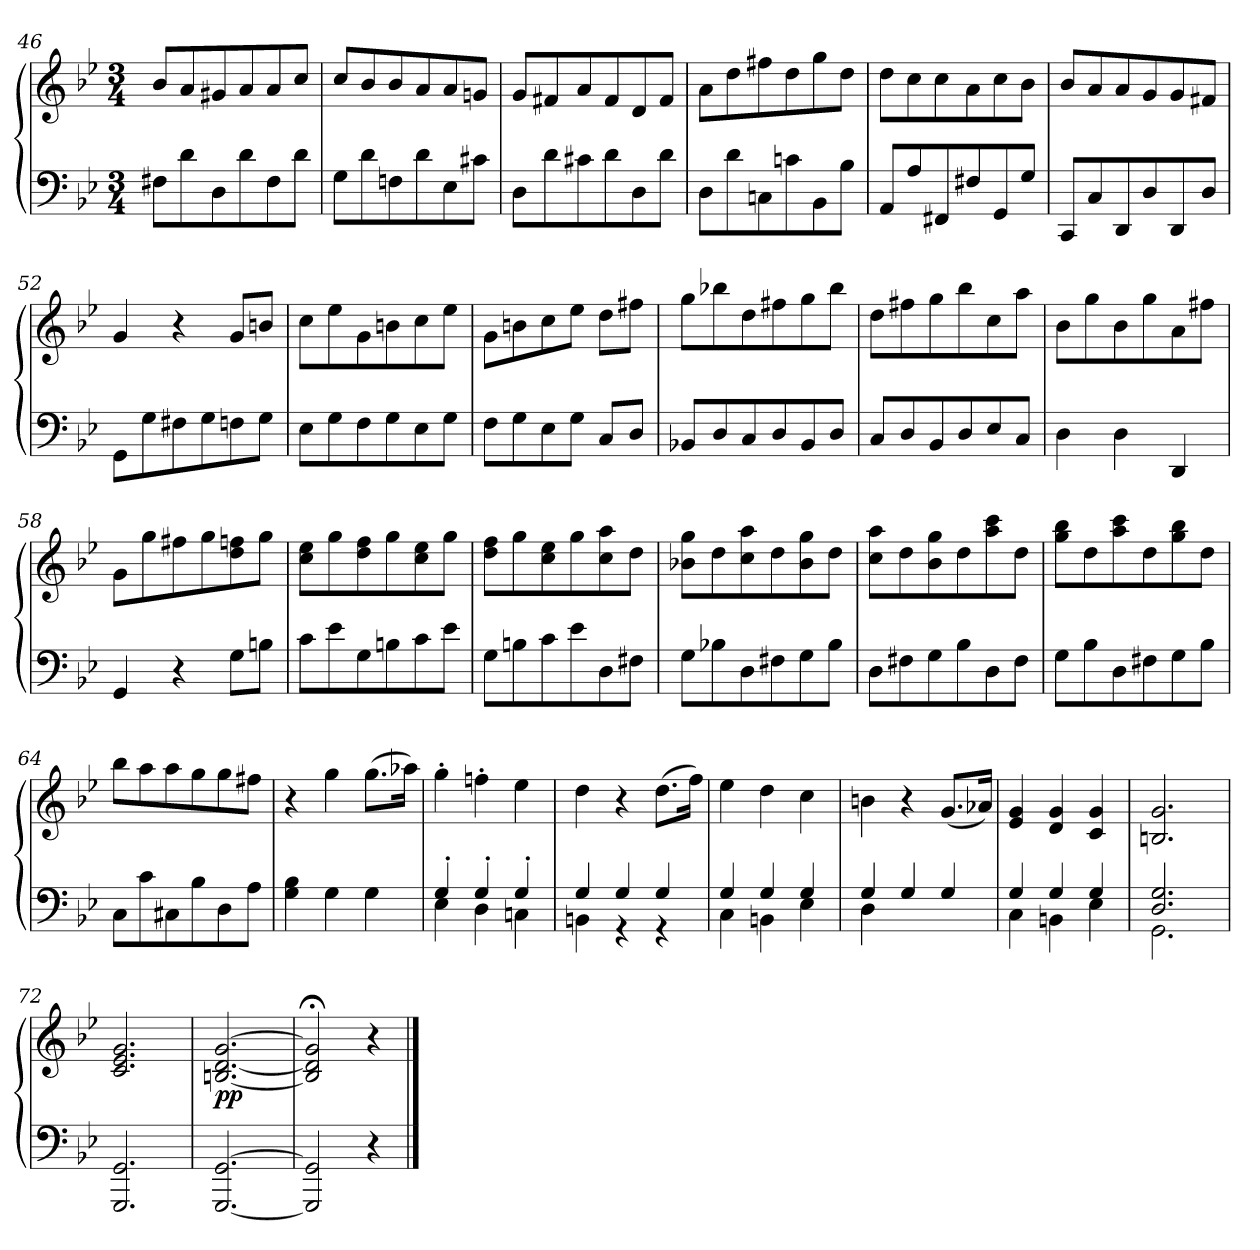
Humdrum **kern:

**kern	**kern	**dynam
*part1	*part1	*part1
*staff2	*staff1	*staff1/2
*clefF4	*clefG2	*
*k[b-e-]	*k[b-e-]	*
*M3/4	*M3/4	*
=46	=46	=46
8F#X\L	8b-/L	.
8d\	8a/	.
8D\	8g#X/	.
8d\	8a/	.
8F#\	8a/	.
8d\J	8cc/J	.
=47	=47	=47
8G\L	8cc/L	.
8d\	8b-/	.
8Fn\	8b-/	.
8d\	8a/	.
8E-\	8a/	.
8c#X\J	8gn/J	.
=48	=48	=48
8D\L	8g/L	.
8d\	8f#X/	.
8c#X\	8a/	.
8d\	8f#/	.
8D\	8d/	.
8d\J	8f#/J	.
=49	=49	=49
8D\L	8a\L	.
8d\	8dd\	.
8Cn\	8ff#X\	.
8cn\	8dd\	.
8BB-\	8gg\	.
8B-\J	8dd\J	.
=50	=50	=50
8AA/L	8dd\L	.
8A/	8cc\	.
8FF#X/	8cc\	.
8F#X/	8a\	.
8GG/	8cc\	.
8G/J	8b-\J	.
!!LO:LB:g=z
=51	=51	=51
8CC/L	8b-/L	.
8C/	8a/	.
8DD/	8a/	.
8D/	8g/	.
8DD/	8g/	.
8D/J	8f#X/J	.
=52	=52	=52
8GG\L	4g/	.
8G\	.	.
8F#X\	4r	.
8G\	.	.
8Fn\	8g/L	.
8G\J	8bn/J	.
=53	=53	=53
8E-\L	8cc\L	.
8G\	8ee-\	.
8F\	8g\	.
8G\	8bn\	.
8E-\	8cc\	.
8G\J	8ee-\J	.
=54	=54	=54
8F\L	8g\L	.
8G\	8bn\	.
8E-\	8cc\	.
8G\J	8ee-\J	.
8C/L	8dd\L	.
8D/J	8ff#X\J	.
=55	=55	=55
8BB-X/L	8gg\L	.
8D/	8bb-X\	.
8C/	8dd\	.
8D/	8ff#X\	.
8BB-/	8gg\	.
8D/J	8bb-\J	.
=56	=56	=56
8C/L	8dd\L	.
8D/	8ff#X\	.
8BB-/	8gg\	.
8D/	8bb-\	.
8E-/	8cc\	.
8C/J	8aa\J	.
=57	=57	=57
4D\	8b-\L	.
.	8gg\	.
4D\	8b-\	.
.	8gg\	.
4DD/	8a\	.
.	8ff#X\J	.
!!LO:LB:g=z
=58	=58	=58
4GG/	8g\L	.
.	8gg\	.
4r	8ff#X\	.
.	8gg\	.
8G\L	8dd\ 8ffn\	.
8Bn\J	8gg\J	.
=59	=59	=59
8c\L	8cc\ 8ee-\L	.
8e-\	8gg\	.
8G\	8dd\ 8ff\	.
8Bn\	8gg\	.
8c\	8cc\ 8ee-\	.
8e-\J	8gg\J	.
=60	=60	=60
8G\L	8dd\ 8ff\L	.
8Bn\	8gg\	.
8c\	8cc\ 8ee-\	.
8e-\	8gg\	.
8D\	8cc\ 8aa\	.
8F#X\J	8dd\J	.
=61	=61	=61
8G\L	8b-X\ 8gg\L	.
8B-X\	8dd\	.
8D\	8cc\ 8aa\	.
8F#X\	8dd\	.
8G\	8b-\ 8gg\	.
8B-\J	8dd\J	.
=62	=62	=62
8D\L	8cc\ 8aa\L	.
8F#X\	8dd\	.
8G\	8b-\ 8gg\	.
8B-\	8dd\	.
8D\	8aa\ 8ccc\	.
8F#\J	8dd\J	.
=63	=63	=63
8G\L	8gg\ 8bb-\L	.
8B-\	8dd\	.
8D\	8aa\ 8ccc\	.
8F#X\	8dd\	.
8G\	8gg\ 8bb-\	.
8B-\J	8dd\J	.
!!LO:LB:g=z
=64	=64	=64
8C\L	8bb-\L	.
8c\	8aa\	.
8C#X\	8aa\	.
8B-\	8gg\	.
8D\	8gg\	.
8A\J	8ff#X\J	.
=65	=65	=65
4G\ 4B-\	4r	.
4G\	4gg\	.
4G\	(>8.gg\L	.
.	16aa-X\Jk)	.
=66	=66	=66
*^	*	*
4G'/	4E-\	4gg'\	.
4G'/	4D\	4ffn'\	.
4G'/	4Cn\	4ee-\	.
=67	=67	=67	=67
4G/	4BBn\	4dd\	.
4G/	4r	4r	.
4G/	4r	(>8.dd\L	.
.	.	16ff\Jk)	.
=68	=68	=68	=68
4G/	4C\	4ee-\	.
4G/	4BBn\	4dd\	.
4G/	4E-\	4cc\	.
=69	=69	=69	=69
4G/	4D\	4bn\	.
4G/	2ryy	4r	.
4G/	.	(<8.g/L	.
.	.	16a-X/Jk)	.
=70	=70	=70	=70
!	!	!	!LO:DY:b
4G/	4C\	4e-/ 4g/	dim.
4G/	4BBn\	4d/ 4g/	.
4G/	4E-\	4c/ 4g/	.
=71	=71	=71	=71
2.D/ 2.G/	2.GG\	2.Bn/ 2.g/	.
*v	*v	*	*
=72	=72	=72
2.GGG/ 2.GG/	2.c/ 2.e-/ 2.g/	.
=73	=73	=73
!	!	!LO:DY:b
[2.GGG/ [2.GG/	[2.Bn/ [2.d/ [2.g/	pp
=74	=74	=74
2GGG]/ 2GG]/	2B];</ 2d];</ 2g];</	.
4r	4r	.
==	==	==
*-	*-	*-
